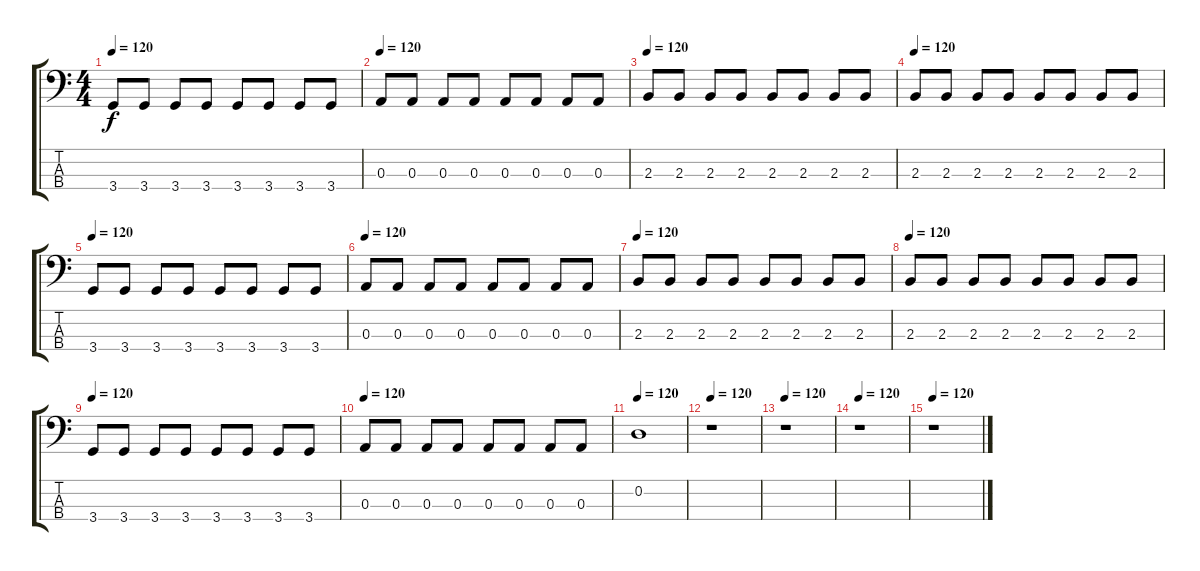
\track "" {instrument electricbasspick}
\staff {score tabs}
\tuning (G2 D2 A1 E1) {hide}
\ts (4 4)
\tempo 120
\clef f4
\ks c
3.4.8{dy f} 3.4.8 3.4.8 3.4.8 3.4.8 3.4.8 3.4.8 3.4.8 |
\tempo 120
0.3.8 0.3.8 0.3.8 0.3.8 0.3.8 0.3.8 0.3.8 0.3.8 |
\tempo 120
2.3.8 2.3.8 2.3.8 2.3.8 2.3.8 2.3.8 2.3.8 2.3.8 |
\tempo 120
2.3.8 2.3.8 2.3.8 2.3.8 2.3.8 2.3.8 2.3.8 2.3.8 |
\tempo 120
3.4.8 3.4.8 3.4.8 3.4.8 3.4.8 3.4.8 3.4.8 3.4.8 |
\tempo 120
0.3.8 0.3.8 0.3.8 0.3.8 0.3.8 0.3.8 0.3.8 0.3.8 |
\tempo 120
2.3.8 2.3.8 2.3.8 2.3.8 2.3.8 2.3.8 2.3.8 2.3.8 |
\tempo 120
2.3.8 2.3.8 2.3.8 2.3.8 2.3.8 2.3.8 2.3.8 2.3.8 |
\tempo 120
3.4.8 3.4.8 3.4.8 3.4.8 3.4.8 3.4.8 3.4.8 3.4.8 |
\tempo 120
0.3.8 0.3.8 0.3.8 0.3.8 0.3.8 0.3.8 0.3.8 0.3.8 |
\tempo 120
0.2.1 |
\tempo 120
r.1 |
\tempo 120
r.1 |
\tempo 120
r.1 |
\tempo 120
r.1
